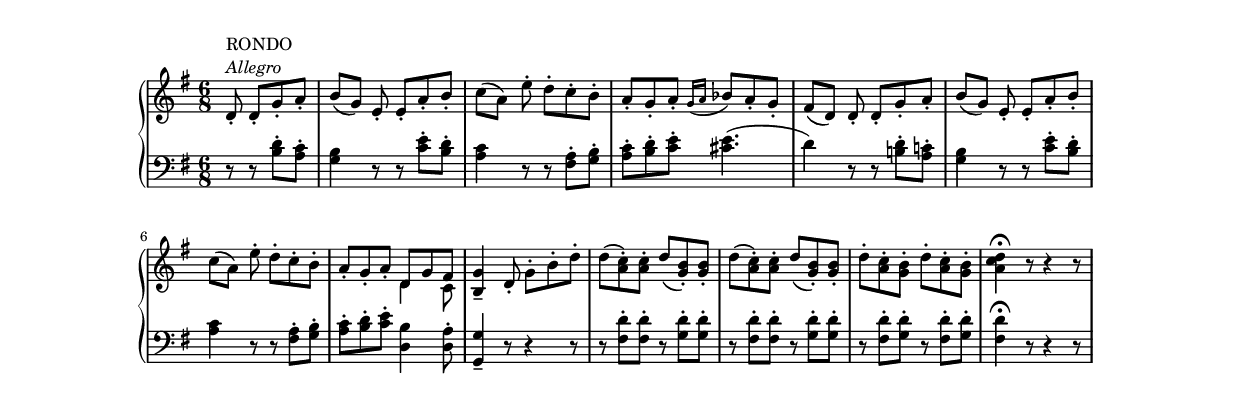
% Do not edit this file; it is automatically
% generated from Documentation/snippets/new
% This file is in the public domain.
%% Note: this file works from version 2.12.0
\version "2.13.18"
\include "english.ly"
#(set-global-staff-size 15)
\paper {
  line-width = 16\cm
  indent = 0\cm
}

% NR 1.3 Expressive marks


\header {
  lsrtags = "headwords"
  texidoc = ""
  doctitle = "headword"
} % begin verbatim


% L. v. Beethoven, Op. 49 no. 1
% Piano sonata 19 - "Leichte Sonate"
% measures 1 - 12

%\layout {
%   \context {
%      \Score
%      \override SpacingSpanner #'base-shortest-duration =
%         #(ly:make-moment 1 20)
%   }
%}

\new PianoStaff <<

   % RH Staff
   \new Staff {
      \clef treble
      \key g \major
      \time 6/8
      \partial 2
      \once \override TextScript #'staff-padding = #2
      d'8 \staccato
      ^ \markup { \column {
         RONDO
         \italic Allegro } }
      d'8 \staccato
      g'8 \staccato
      a'8 \staccato

      |

      b'8 [ (
      g'8 ] )
      e'8 \staccato
      e' \staccato
      a'8 \staccato
      b'8 \staccato

      |

      c''8 [ (
      a'8 ] )
      e''8 \staccato
      d''8 \staccato
      c''8 \staccato
      b'8 \staccato

      |

      a'8 \staccato
      g'8 \staccato
      a'8 \staccato
      \acciaccatura { g'16 [ a'16 ] }
      bf'8
      a'8 \staccato
      g'8 \staccato

      |

      fs'8 [ (
      d'8 ] )
      d'8 \staccato
      d'8 \staccato
      g'8 \staccato
      a'8 \staccato

      |

      b'8 [ (
      g'8 ] )
      e'8 \staccato
      e'8 \staccato
      a'8 \staccato
      b'8 \staccato

      |

      c''8 [ (
      a'8 ] )
      e''8 \staccato
      d''8 \staccato
      c''8 \staccato
      b'8 \staccato

      |

      a'8 \staccato
      g'8 \staccato
      a'8 \staccato
      <<
         {
            \voiceOne
            d'8
            g'8
            fs'8
            \oneVoice
         }
         \new Voice {
            \voiceTwo
            d'4
            c'8
            \oneVoice
         }
      >>

      |

      <b g'>4 \tenuto
      d'8 \staccato
      g'8 \staccato
      b'8 \staccato
      d''8 \staccato

      |

      d''8 (
      <c'' a'>8 \staccato )
      <c'' a'>8 \staccato
      d''8 (
      <b' g'>8 \staccato )
      <b' g'>8 \staccato

      |

      d''8 (
      <c'' a'>8 \staccato )
      <c'' a'>8 \staccato
      d''8 (
      <b' g'>8 \staccato )
      <b' g'>8 \staccato

      |

      d''8 \staccato
      <c'' a'>8 \staccato
      <b' g'>8 \staccato
      d'' \staccato
      <c'' a'>8 \staccato
      <b' g'>8 \staccato

      |

      <d'' c'' a'>4 \fermata
      r8 r4 r8
   }

   % LH Staff
   \new Staff {
      \clef bass
      \key g \major
      \time 6/8
      \partial 2
      r8
      r8
      <d' b>8 \staccato
      <c' a>8 \staccato

      |

      <b g>4
      r8
      r8
      <e' c'>8 \staccato
      <d' b>8 \staccato

      |

      <c' a>4
      r8
      r8
      <a fs>8 \staccato
      <b g>8 \staccato

      |

      <c' a>8 \staccato
      <b d'>8 \staccato
      <e' c'>8 \staccato
      <e' cs'>4. (

      |

      d'4 )
      r8
      r8
      <d' b!>8 \staccato
      <c'! a>8 \staccato

      |

      <b g>4
      r8
      r8
      <e' c'>8 \staccato
      <d' b>8 \staccato

      |

      <c' a>4
      r8
      r8
      <a fs>8 \staccato
      <b g>8 \staccato

      |

      <c' a>8 \staccato
      <d' b>8 \staccato
      <e' c'>8 \staccato
      <b d>4
      <a d>8 \staccato

      |

      <g g,>4 \tenuto
      r8
      r4
      r8

      |

      r8
      <d' fs>8 \staccato
      <d' fs>8 \staccato
      r8
      <d' g>8 \staccato
      <d' g>8 \staccato

      |

      r8
      <d' fs>8 \staccato
      <d' fs>8 \staccato
      r8
      <d' g>8 \staccato
      <d' g>8 \staccato

      |

      r8
      <d' fs>8 \staccato
      <d' g>8 \staccato
      r8
      <d' fs>8 \staccato
      <d' g>8 \staccato

      |

      <d' fs>4 \fermata
      r8 r4 r8
   }

>>
